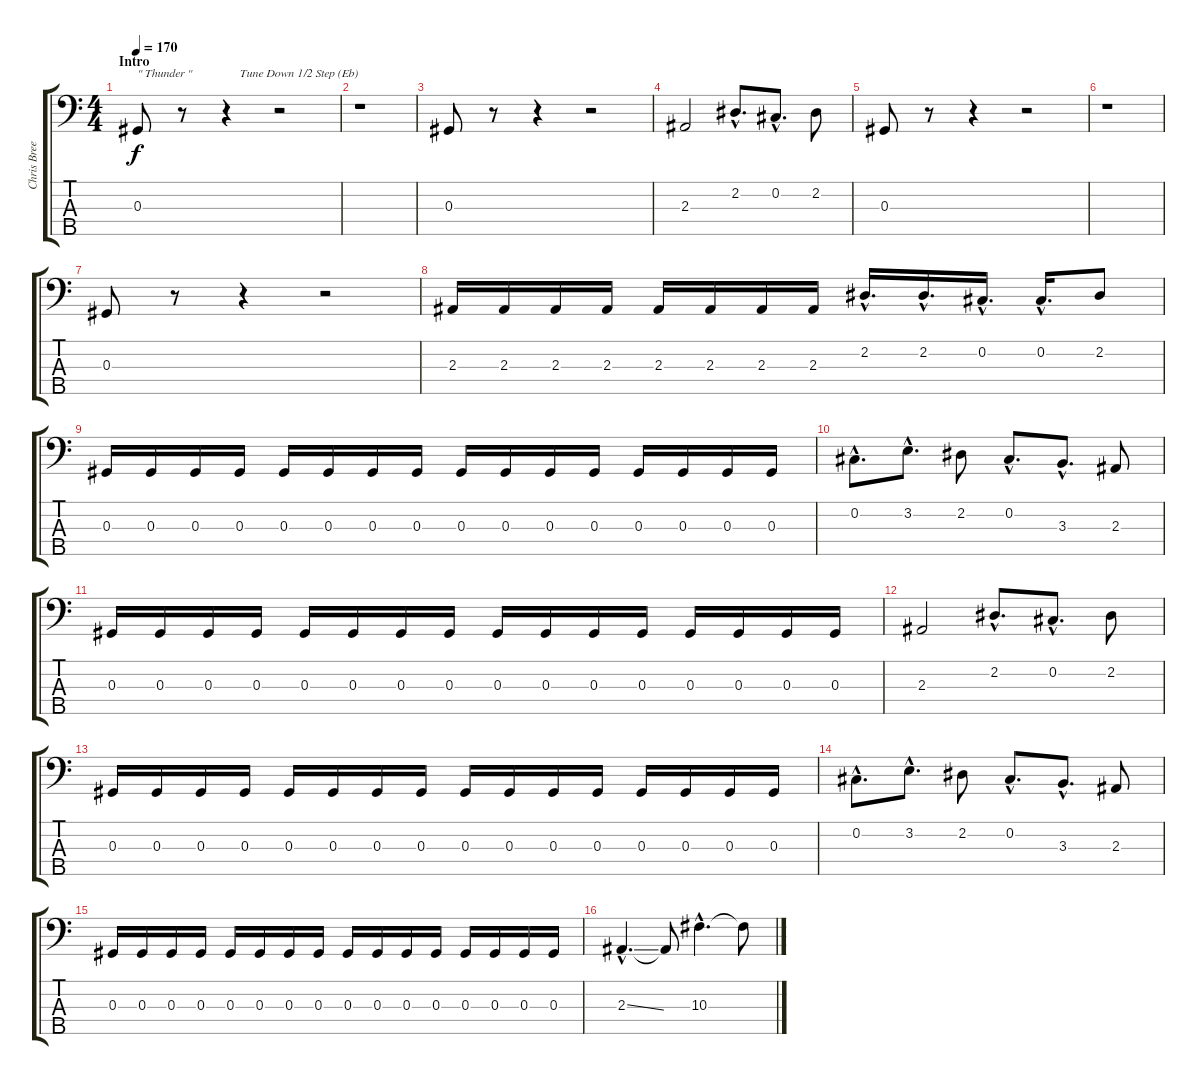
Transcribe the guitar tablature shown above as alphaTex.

\track ("Chris Breeze" "Chris Bree") {instrument electricbassfinger}
\staff {score tabs}
\tuning (Gb2 Db2 Ab1 Eb1 Bb0) {hide}
\ts (4 4)
\section ("" "Intro")
\tempo 170
\clef f4
\ks c
0.3.8{txt "\" Thunder \"                Tune Down 1/2 Step (Eb)" dy f instrument electricbassfinger} r.8 r.4 r.2 |
r.1 |
0.3.8 r.8 r.4 r.2 |
2.3.2 2.2{hac}.8{d} 0.2{hac}.8{d} 2.2.8 |
0.3.8 r.8 r.4 r.2 |
r.1 |
0.3.8 r.8 r.4 r.2 |
2.3.16 2.3.16 2.3.16 2.3.16 2.3.16 2.3.16 2.3.16 2.3.16 2.2{hac}.16{d} 2.2{hac}.16{d} 0.2{hac}.16{d} 0.2{hac}.16{d} 2.2.8 |
0.3.16 0.3.16 0.3.16 0.3.16 0.3.16 0.3.16 0.3.16 0.3.16 0.3.16 0.3.16 0.3.16 0.3.16 0.3.16 0.3.16 0.3.16 0.3.16 |
0.2{hac}.8{d} 3.2{hac}.8{d} 2.2.8 0.2{hac}.8{d} 3.3{hac}.8{d} 2.3.8 |
0.3.16 0.3.16 0.3.16 0.3.16 0.3.16 0.3.16 0.3.16 0.3.16 0.3.16 0.3.16 0.3.16 0.3.16 0.3.16 0.3.16 0.3.16 0.3.16 |
2.3.2 2.2{hac}.8{d} 0.2{hac}.8{d} 2.2.8 |
0.3.16 0.3.16 0.3.16 0.3.16 0.3.16 0.3.16 0.3.16 0.3.16 0.3.16 0.3.16 0.3.16 0.3.16 0.3.16 0.3.16 0.3.16 0.3.16 |
0.2{hac}.8{d} 3.2{hac}.8{d} 2.2.8 0.2{hac}.8{d} 3.3{hac}.8{d} 2.3.8 |
0.3.16 0.3.16 0.3.16 0.3.16 0.3.16 0.3.16 0.3.16 0.3.16 0.3.16 0.3.16 0.3.16 0.3.16 0.3.16 0.3.16 0.3.16 0.3.16 |
2.3{ss hac}.4{d} 2.3{t}.8 10.3{hac}.4{d} 10.3{t}.8
